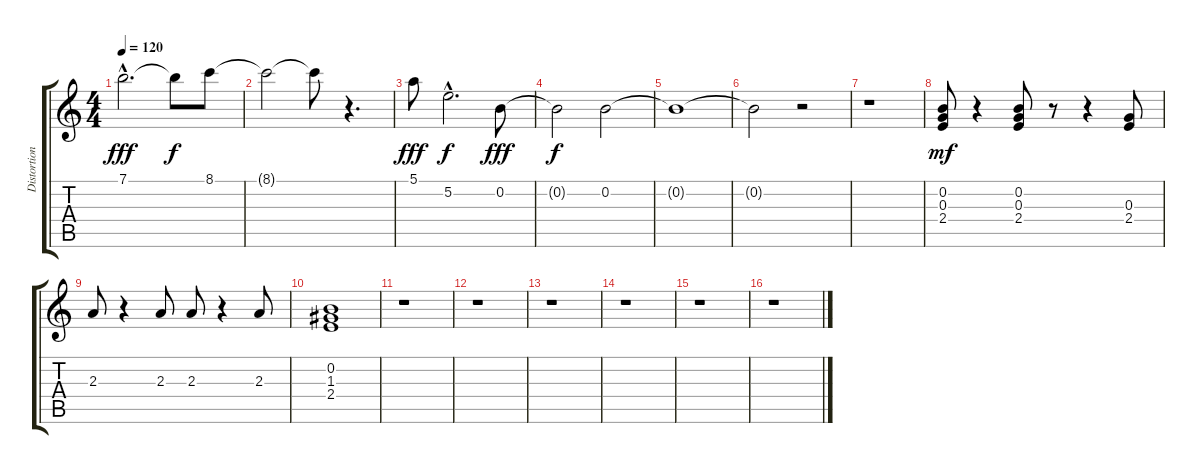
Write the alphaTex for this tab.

\track ("Distortion Guitar" "Distortion") {instrument distortionguitar}
\staff {score tabs}
\tuning (E4 B3 G3 D3 A2 E2) {hide}
\ts (4 4)
\tempo 120
\clef g2
\ks c
7.1{hac}.2{d dy fff} 7.1{t}.8{dy f} 8.1.8 |
8.1{t}.2 8.1{t}.8 r.4{d} |
5.1.8{dy fff} 5.2{hac}.2{d dy f} 0.2.8{dy fff} |
0.2{t}.2{dy f} 0.2.2 |
0.2{t}.1 |
0.2{t}.2 r.2 |
r.1 |
(0.2 0.3 2.4).8{dy mf} r.4 (0.2 0.3 2.4).8 r.8 r.4 (0.3 2.4).8 |
2.3.8 r.4 2.3.8 2.3.8 r.4 2.3.8 |
(0.2 1.3 2.4).1 |
r.1 |
r.1 |
r.1 |
r.1 |
r.1 |
r.1
